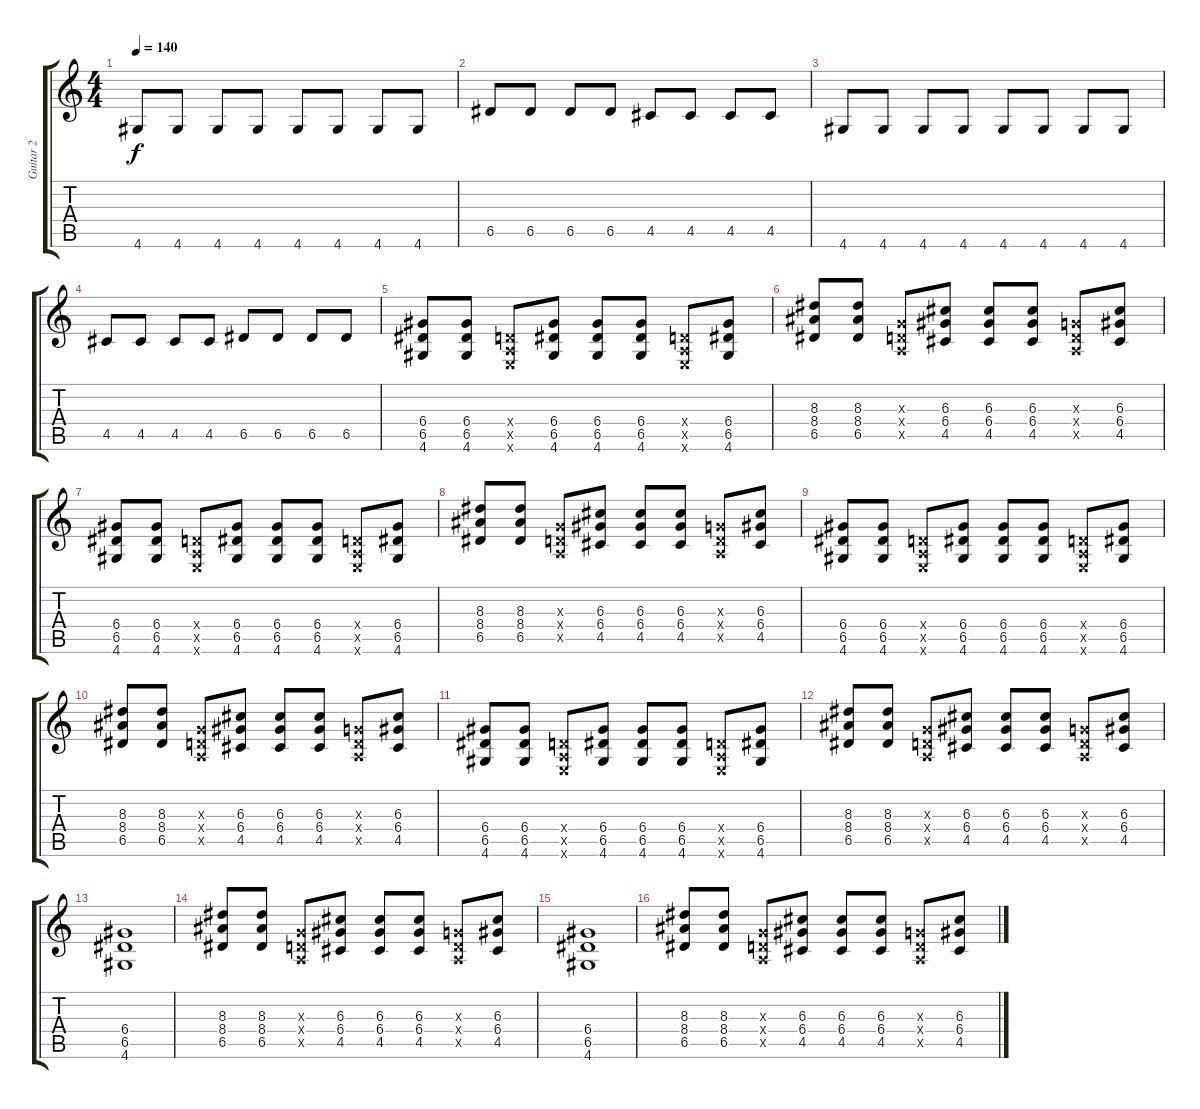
\track ("Guitar 2" "Guitar 2") {instrument acousticguitarnylon}
\staff {score tabs}
\tuning (E4 B3 G3 D3 A2 E2) {hide}
\ts (4 4)
\tempo 140
\clef g2
\ks c
4.6.8{dy f} 4.6.8 4.6.8 4.6.8 4.6.8 4.6.8 4.6.8 4.6.8 |
6.5.8 6.5.8 6.5.8 6.5.8 4.5.8 4.5.8 4.5.8 4.5.8 |
4.6.8 4.6.8 4.6.8 4.6.8 4.6.8 4.6.8 4.6.8 4.6.8 |
4.5.8 4.5.8 4.5.8 4.5.8 6.5.8 6.5.8 6.5.8 6.5.8 |
(6.4 6.5 4.6).8 (6.4 6.5 4.6).8 (0.4{x} 0.5{x} 0.6{x}).8 (6.4 6.5 4.6).8 (6.4 6.5 4.6).8 (6.4 6.5 4.6).8 (0.4{x} 0.5{x} 0.6{x}).8 (6.4 6.5 4.6).8 |
(8.3 8.4 6.5).8 (8.3 8.4 6.5).8 (0.3{x} 0.4{x} 0.5{x}).8 (6.3 6.4 4.5).8 (6.3 6.4 4.5).8 (6.3 6.4 4.5).8 (0.3{x} 0.4{x} 0.5{x}).8 (6.3 6.4 4.5).8 |
(6.4 6.5 4.6).8 (6.4 6.5 4.6).8 (0.4{x} 0.5{x} 0.6{x}).8 (6.4 6.5 4.6).8 (6.4 6.5 4.6).8 (6.4 6.5 4.6).8 (0.4{x} 0.5{x} 0.6{x}).8 (6.4 6.5 4.6).8 |
(8.3 8.4 6.5).8 (8.3 8.4 6.5).8 (0.3{x} 0.4{x} 0.5{x}).8 (6.3 6.4 4.5).8 (6.3 6.4 4.5).8 (6.3 6.4 4.5).8 (0.3{x} 0.4{x} 0.5{x}).8 (6.3 6.4 4.5).8 |
(6.4 6.5 4.6).8 (6.4 6.5 4.6).8 (0.4{x} 0.5{x} 0.6{x}).8 (6.4 6.5 4.6).8 (6.4 6.5 4.6).8 (6.4 6.5 4.6).8 (0.4{x} 0.5{x} 0.6{x}).8 (6.4 6.5 4.6).8 |
(8.3 8.4 6.5).8 (8.3 8.4 6.5).8 (0.3{x} 0.4{x} 0.5{x}).8 (6.3 6.4 4.5).8 (6.3 6.4 4.5).8 (6.3 6.4 4.5).8 (0.3{x} 0.4{x} 0.5{x}).8 (6.3 6.4 4.5).8 |
(6.4 6.5 4.6).8 (6.4 6.5 4.6).8 (0.4{x} 0.5{x} 0.6{x}).8 (6.4 6.5 4.6).8 (6.4 6.5 4.6).8 (6.4 6.5 4.6).8 (0.4{x} 0.5{x} 0.6{x}).8 (6.4 6.5 4.6).8 |
(8.3 8.4 6.5).8 (8.3 8.4 6.5).8 (0.3{x} 0.4{x} 0.5{x}).8 (6.3 6.4 4.5).8 (6.3 6.4 4.5).8 (6.3 6.4 4.5).8 (0.3{x} 0.4{x} 0.5{x}).8 (6.3 6.4 4.5).8 |
(6.4 6.5 4.6).1{instrument overdrivenguitar} |
(8.3 8.4 6.5).8 (8.3 8.4 6.5).8 (0.3{x} 0.4{x} 0.5{x}).8 (6.3 6.4 4.5).8 (6.3 6.4 4.5).8 (6.3 6.4 4.5).8 (0.3{x} 0.4{x} 0.5{x}).8 (6.3 6.4 4.5).8 |
(6.4 6.5 4.6).1{instrument overdrivenguitar} |
(8.3 8.4 6.5).8 (8.3 8.4 6.5).8 (0.3{x} 0.4{x} 0.5{x}).8 (6.3 6.4 4.5).8 (6.3 6.4 4.5).8 (6.3 6.4 4.5).8 (0.3{x} 0.4{x} 0.5{x}).8 (6.3 6.4 4.5).8
